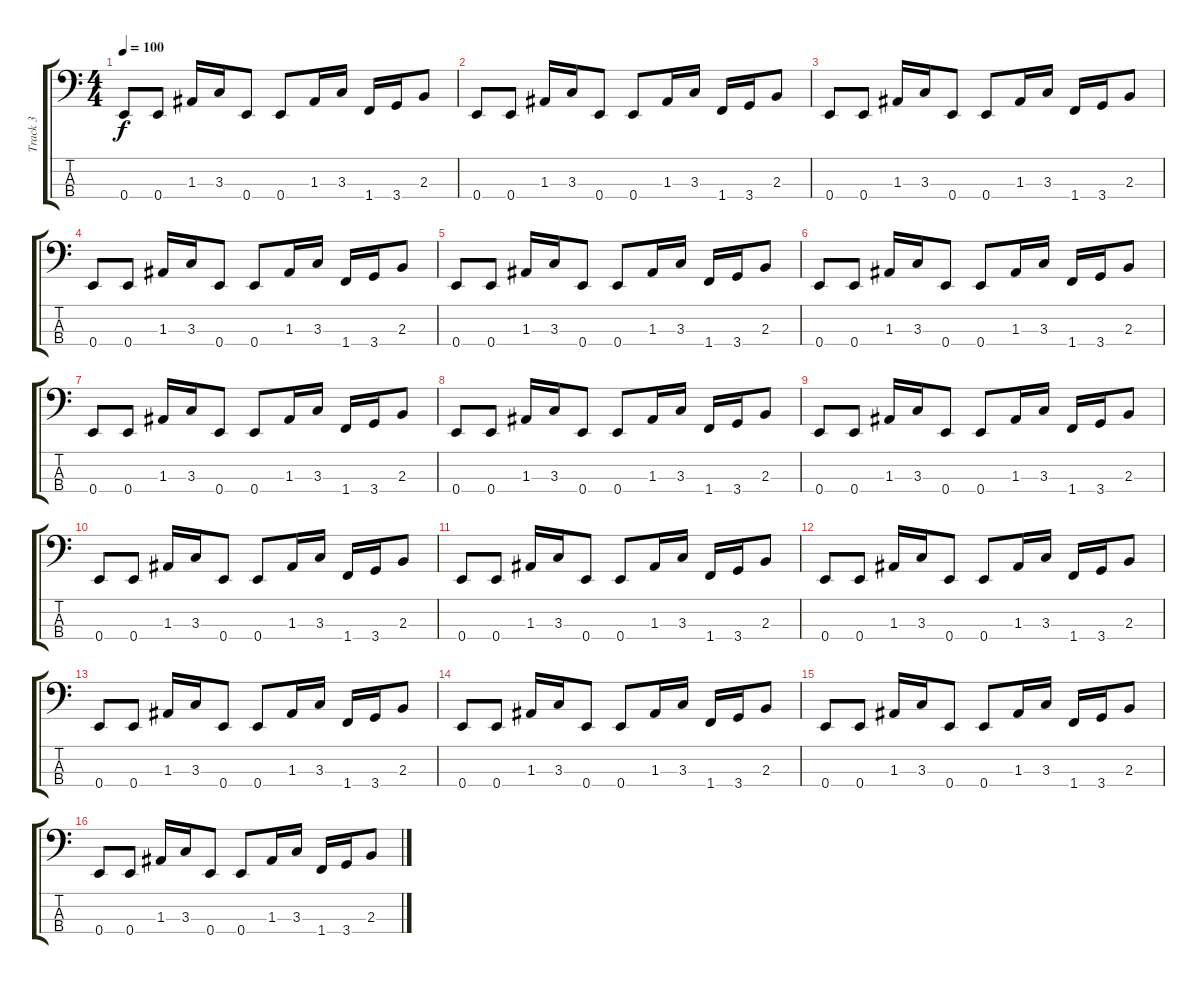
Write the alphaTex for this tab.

\track ("Track 3" "Track 3") {instrument electricbassfinger}
\staff {score tabs}
\tuning (G2 D2 A1 E1) {hide}
\ts (4 4)
\tempo 100
\clef f4
\ks c
0.4.8{dy f} 0.4.8 1.3.16 3.3.16 0.4.8 0.4.8 1.3.16 3.3.16 1.4.16 3.4.16 2.3.8 |
0.4.8 0.4.8 1.3.16 3.3.16 0.4.8 0.4.8 1.3.16 3.3.16 1.4.16 3.4.16 2.3.8 |
0.4.8 0.4.8 1.3.16 3.3.16 0.4.8 0.4.8 1.3.16 3.3.16 1.4.16 3.4.16 2.3.8 |
0.4.8 0.4.8 1.3.16 3.3.16 0.4.8 0.4.8 1.3.16 3.3.16 1.4.16 3.4.16 2.3.8 |
0.4.8 0.4.8 1.3.16 3.3.16 0.4.8 0.4.8 1.3.16 3.3.16 1.4.16 3.4.16 2.3.8 |
0.4.8 0.4.8 1.3.16 3.3.16 0.4.8 0.4.8 1.3.16 3.3.16 1.4.16 3.4.16 2.3.8 |
0.4.8 0.4.8 1.3.16 3.3.16 0.4.8 0.4.8 1.3.16 3.3.16 1.4.16 3.4.16 2.3.8 |
0.4.8 0.4.8 1.3.16 3.3.16 0.4.8 0.4.8 1.3.16 3.3.16 1.4.16 3.4.16 2.3.8 |
0.4.8 0.4.8 1.3.16 3.3.16 0.4.8 0.4.8 1.3.16 3.3.16 1.4.16 3.4.16 2.3.8 |
0.4.8 0.4.8 1.3.16 3.3.16 0.4.8 0.4.8 1.3.16 3.3.16 1.4.16 3.4.16 2.3.8 |
0.4.8 0.4.8 1.3.16 3.3.16 0.4.8 0.4.8 1.3.16 3.3.16 1.4.16 3.4.16 2.3.8 |
0.4.8 0.4.8 1.3.16 3.3.16 0.4.8 0.4.8 1.3.16 3.3.16 1.4.16 3.4.16 2.3.8 |
0.4.8 0.4.8 1.3.16 3.3.16 0.4.8 0.4.8 1.3.16 3.3.16 1.4.16 3.4.16 2.3.8 |
0.4.8 0.4.8 1.3.16 3.3.16 0.4.8 0.4.8 1.3.16 3.3.16 1.4.16 3.4.16 2.3.8 |
0.4.8 0.4.8 1.3.16 3.3.16 0.4.8 0.4.8 1.3.16 3.3.16 1.4.16 3.4.16 2.3.8 |
0.4.8 0.4.8 1.3.16 3.3.16 0.4.8 0.4.8 1.3.16 3.3.16 1.4.16 3.4.16 2.3.8
